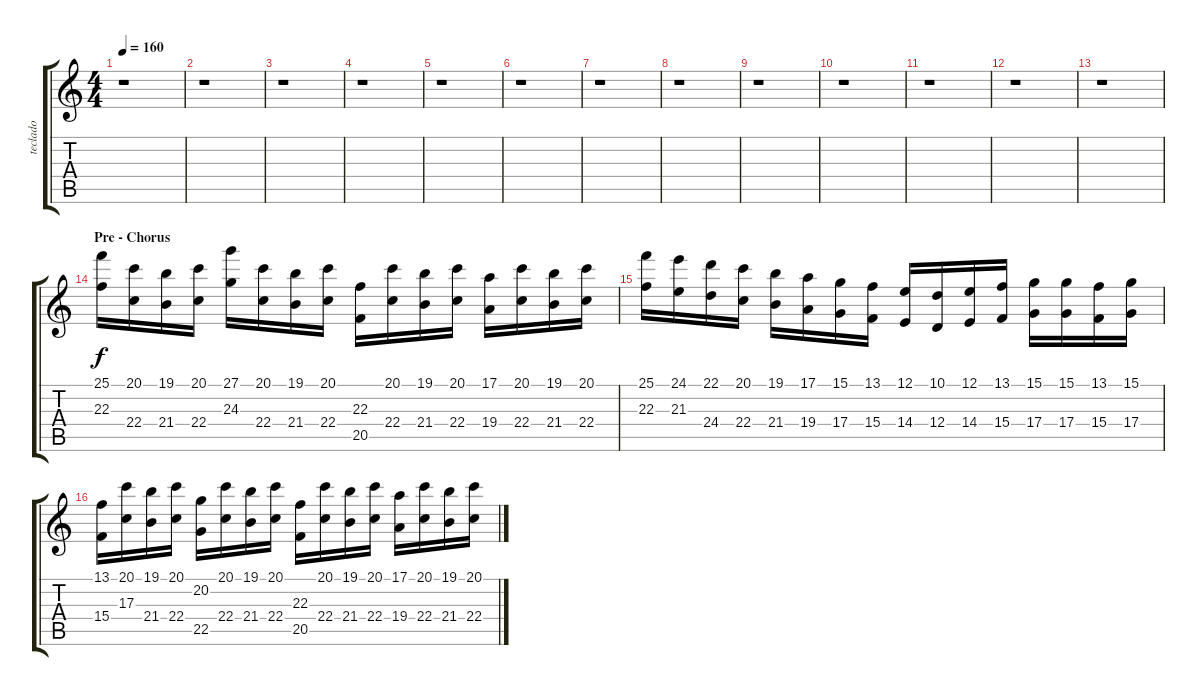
\track ("teclado" "teclado") {instrument stringensemble1}
\staff {score tabs}
\tuning (E4 B3 G3 D3 A2 E2) {hide}
\ts (4 4)
\tempo 160
\clef g2
\ks c
r.1{dy f} |
r.1 |
r.1 |
r.1 |
r.1 |
r.1 |
r.1 |
r.1 |
r.1 |
r.1 |
r.1 |
r.1 |
r.1 |
\section ("" "Pre - Chorus")
(25.1 22.3).16 (20.1 22.4).16 (19.1 21.4).16 (20.1 22.4).16 (27.1 24.3).16 (20.1 22.4).16 (19.1 21.4).16 (20.1 22.4).16 (22.3 20.5).16 (20.1 22.4).16 (19.1 21.4).16 (20.1 22.4).16 (17.1 19.4).16 (20.1 22.4).16 (19.1 21.4).16 (20.1 22.4).16 |
(25.1 22.3).16 (24.1 21.3).16 (22.1 24.4).16 (20.1 22.4).16 (19.1 21.4).16 (17.1 19.4).16 (15.1 17.4).16 (13.1 15.4).16 (12.1 14.4).16 (10.1 12.4).16 (12.1 14.4).16 (13.1 15.4).16 (15.1 17.4).16 (15.1 17.4).16 (13.1 15.4).16 (15.1 17.4).16 |
(13.1 15.4).16 (20.1 17.3).16 (19.1 21.4).16 (20.1 22.4).16 (20.2 22.5).16 (20.1 22.4).16 (19.1 21.4).16 (20.1 22.4).16 (22.3 20.5).16 (20.1 22.4).16 (19.1 21.4).16 (20.1 22.4).16 (17.1 19.4).16 (20.1 22.4).16 (19.1 21.4).16 (20.1 22.4).16
